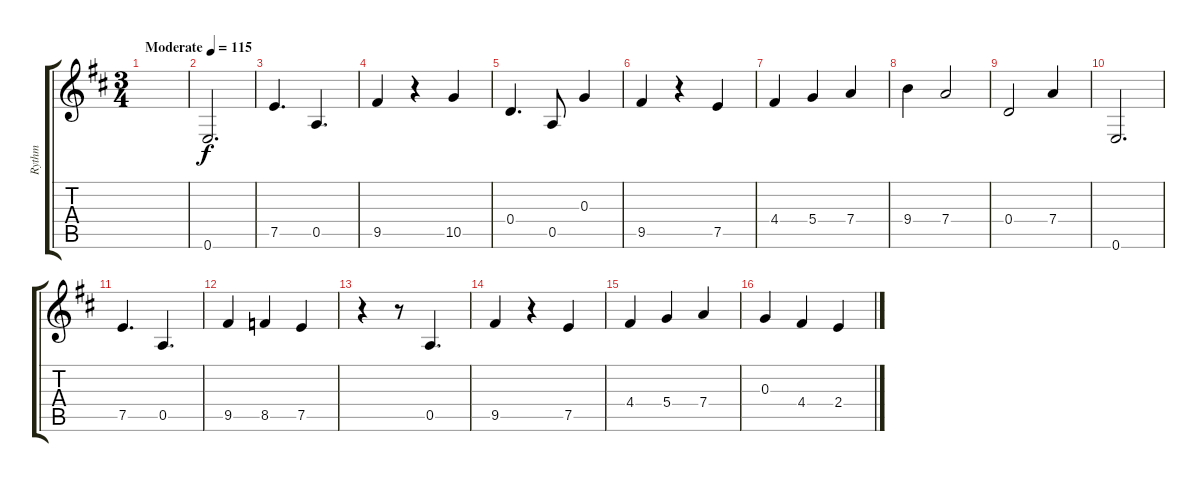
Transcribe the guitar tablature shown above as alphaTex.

\track ("Rythm" "Rythm") {instrument acousticguitarnylon}
\staff {score tabs}
\tuning (E4 B3 G3 D3 A2 E2) {hide}
\ts (3 4)
\tempo (115 "Moderate")
\clef g2
\ks d
|
0.6.2{d} |
7.5.4{d} 0.5.4{d} |
9.5.4 r.4 10.5.4 |
0.4.4{d} 0.5.8 0.3.4 |
9.5.4 r.4 7.5.4 |
4.4.4 5.4.4 7.4.4 |
9.4.4 7.4.2 |
0.4.2 7.4.4 |
0.6.2{d} |
7.5.4{d} 0.5.4{d} |
9.5.4 8.5.4 7.5.4 |
r.4 r.8 0.5.4{d} |
9.5.4 r.4 7.5.4 |
4.4.4 5.4.4 7.4.4 |
0.3.4 4.4.4 2.4.4
